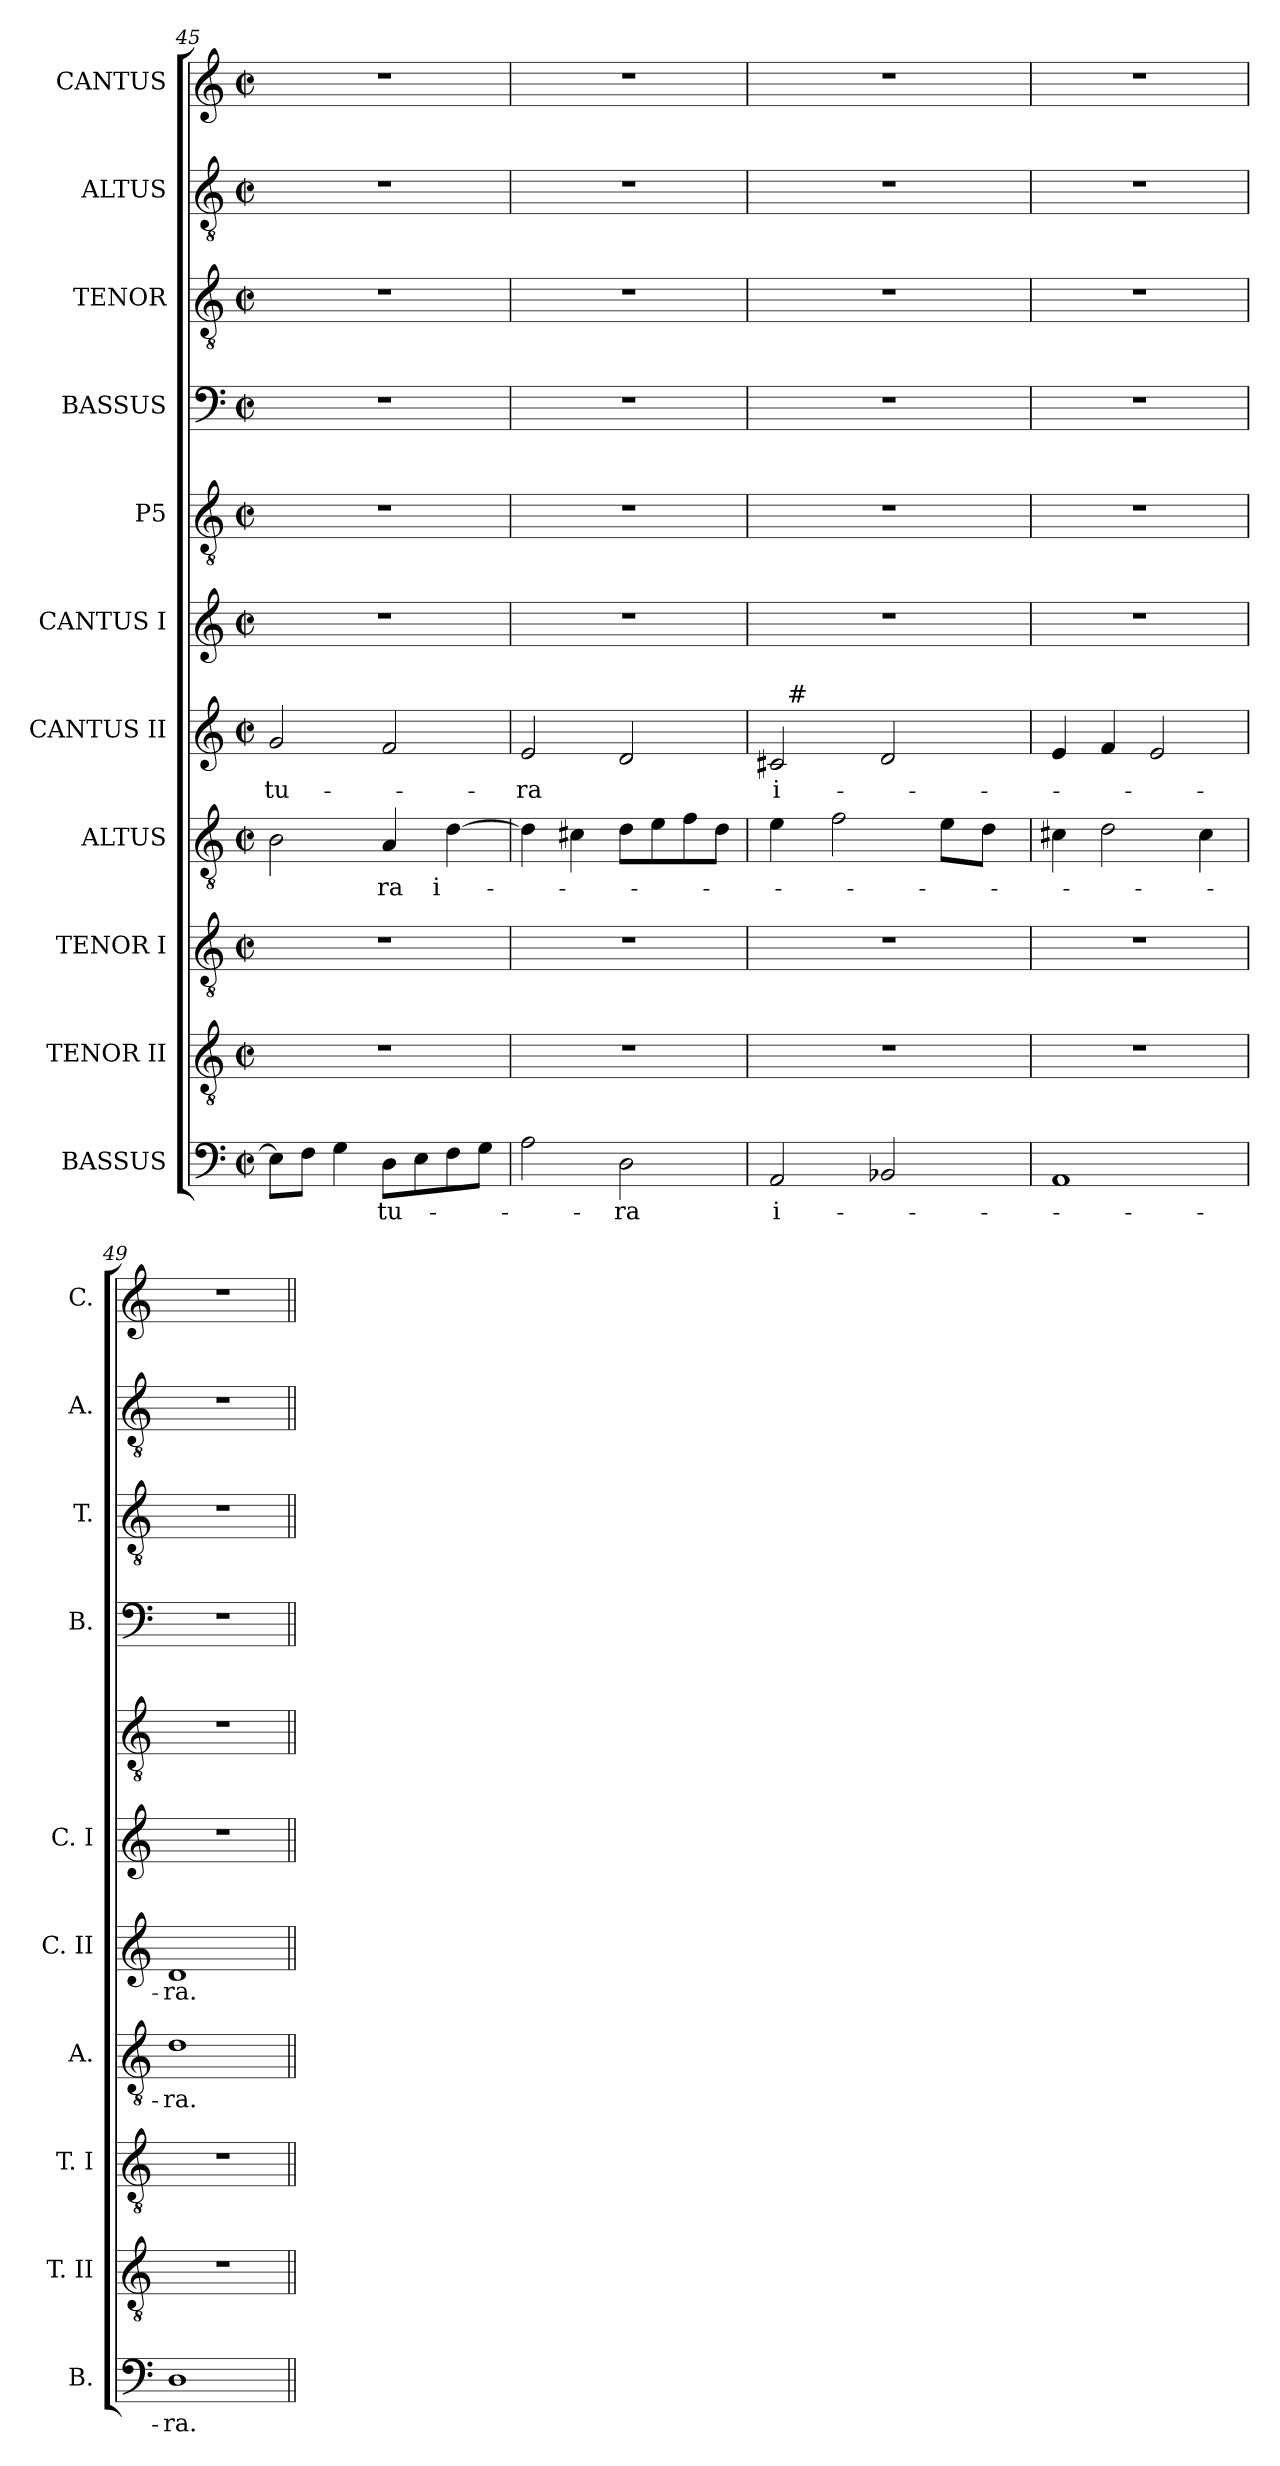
**kern	**text	**kern	**kern	**kern	**text	**kern	**text	**kern	**kern	**kern	**kern	**kern	**kern
*part11	*part11	*part10	*part9	*part8	*part8	*part7	*part7	*part6	*part5	*part4	*part3	*part2	*part1
*staff11	*staff11	*staff10	*staff9	*staff8	*staff8	*staff7	*staff7	*staff6	*staff5	*staff4	*staff3	*staff2	*staff1
*I"BASSUS	*	*I"TENOR II	*I"TENOR I	*I"ALTUS	*	*I"CANTUS II	*	*I"CANTUS I	*I"P5	*I"BASSUS	*I"TENOR	*I"ALTUS	*I"CANTUS
*I'B.	*	*I'T. II	*I'T. I	*I'A.	*	*I'C. II	*	*I'C. I	*	*I'B.	*I'T.	*I'A.	*I'C.
!!LO:LB:g=z
*clefF4	*	*clefGv2	*clefGv2	*clefGv2	*	*clefG2	*	*clefG2	*clefGv2	*clefF4	*clefGv2	*clefGv2	*clefG2
*	*	*ITrd7c12	*ITrd7c12	*ITrd7c12	*	*	*	*	*ITrd7c12	*	*ITrd7c12	*ITrd7c12	*
*k[]	*	*k[]	*k[]	*k[]	*	*k[]	*	*k[]	*k[]	*k[]	*k[]	*k[]	*k[]
*a:	*	*a:	*a:	*a:	*	*a:	*	*a:	*a:	*a:	*a:	*a:	*a:
*M2/2	*	*M2/2	*M2/2	*M2/2	*	*M2/2	*	*M2/2	*M2/2	*M2/2	*M2/2	*M2/2	*M2/2
*met(c|)	*	*met(c|)	*met(c|)	*met(c|)	*	*met(c|)	*	*met(c|)	*met(c|)	*met(c|)	*met(c|)	*met(c|)	*met(c|)
=45	=45	=45	=45	=45	=45	=45	=45	=45	=45	=45	=45	=45	=45
!	!	!	!	!	!	!	!LO:LY:b:color=#000000	!	!	!	!	!	!
8Ei\L]	.	1r	1r	2BBi\	.	2gi/	-tu-	1r	1r	1r	1r	1r	1r
8Fi\J	.	.	.	.	.	.	.	.	.	.	.	.	.
4Gi\	.	.	.	.	.	.	.	.	.	.	.	.	.
!	!LO:LY:b:color=#000000	!	!	!	!	!	!	!	!	!	!	!	!
!	!	!	!	!	!LO:LY:b:color=#000000	!	!	!	!	!	!	!	!
8Di\L	-tu-	.	.	4AAi/	-ra	2fi/	.	.	.	.	.	.	.
8Ei\	.	.	.	.	.	.	.	.	.	.	.	.	.
!	!	!	!	!	!LO:LY:b:color=#000000	!	!	!	!	!	!	!	!
8Fi\	.	.	.	[4Di\	i-	.	.	.	.	.	.	.	.
8Gi\J	.	.	.	.	.	.	.	.	.	.	.	.	.
=46	=46	=46	=46	=46	=46	=46	=46	=46	=46	=46	=46	=46	=46
!	!	!	!	!	!	!	!LO:LY:b:color=#000000	!	!	!	!	!	!
2Ai\	.	1r	1r	4Di\]	.	2ei/	-ra	1r	1r	1r	1r	1r	1r
.	.	.	.	4C#Xi\	.	.	.	.	.	.	.	.	.
!	!LO:LY:b:color=#000000	!	!	!	!	!	!	!	!	!	!	!	!
2Di\	-ra	.	.	8Di\L	.	2di/	.	.	.	.	.	.	.
.	.	.	.	8Ei\	.	.	.	.	.	.	.	.	.
.	.	.	.	8Fi\	.	.	.	.	.	.	.	.	.
.	.	.	.	8Di\J	.	.	.	.	.	.	.	.	.
=47	=47	=47	=47	=47	=47	=47	=47	=47	=47	=47	=47	=47	=47
!	!LO:LY:b:color=#000000	!	!	!	!	!	!	!	!	!	!	!	!
!	!	!	!	!	!	!	!LO:LY:b:color=#000000	!	!	!	!	!	!
*	*	*	*	*	*	*^	*	*	*	*	*	*	*
2AAi/	i-	1r	1r	4Ei\	.	2c#i/	32ryy	i-	1r	1r	1r	1r	1r	1r
.	.	.	.	.	.	.	256ryy	.	.	.	.	.	.	.
!	!	!	!	!	!	!	!LO:TX:a:t=#	!	!	!	!	!	!	!
.	.	.	.	.	.	.	2ryy	.	.	.	.	.	.	.
.	.	.	.	2Fi\	.	.	.	.	.	.	.	.	.	.
2BB-Xi/	.	.	.	.	.	2di/	.	.	.	.	.	.	.	.
.	.	.	.	.	.	.	4ryy	.	.	.	.	.	.	.
.	.	.	.	8Ei\L	.	.	.	.	.	.	.	.	.	.
.	.	.	.	.	.	.	8ryy	.	.	.	.	.	.	.
.	.	.	.	8Di\J	.	.	.	.	.	.	.	.	.	.
.	.	.	.	.	.	.	16ryy	.	.	.	.	.	.	.
.	.	.	.	.	.	.	64..ryy	.	.	.	.	.	.	.
*	*	*	*	*	*	*v	*v	*	*	*	*	*	*	*
=48	=48	=48	=48	=48	=48	=48	=48	=48	=48	=48	=48	=48	=48
1AAi	.	1r	1r	4C#Xi\	.	4ei/	.	1r	1r	1r	1r	1r	1r
.	.	.	.	2Di\	.	4fi/	.	.	.	.	.	.	.
.	.	.	.	.	.	2ei/	.	.	.	.	.	.	.
.	.	.	.	4C#i\	.	.	.	.	.	.	.	.	.
=49	=49	=49	=49	=49	=49	=49	=49	=49	=49	=49	=49	=49	=49
!	!LO:LY:b:color=#000000	!	!	!	!	!	!	!	!	!	!	!	!
!	!	!	!	!	!LO:LY:b:color=#000000	!	!	!	!	!	!	!	!
!	!	!	!	!	!	!	!LO:LY:b:color=#000000	!	!	!	!	!	!
1Di	-ra.	1r	1r	1Di	-ra.	1di	-ra.	1r	1r	1r	1r	1r	1r
=||	=||	=||	=||	=||	=||	=||	=||	=||	=||	=||	=||	=||	=||
*-	*-	*-	*-	*-	*-	*-	*-	*-	*-	*-	*-	*-	*-
